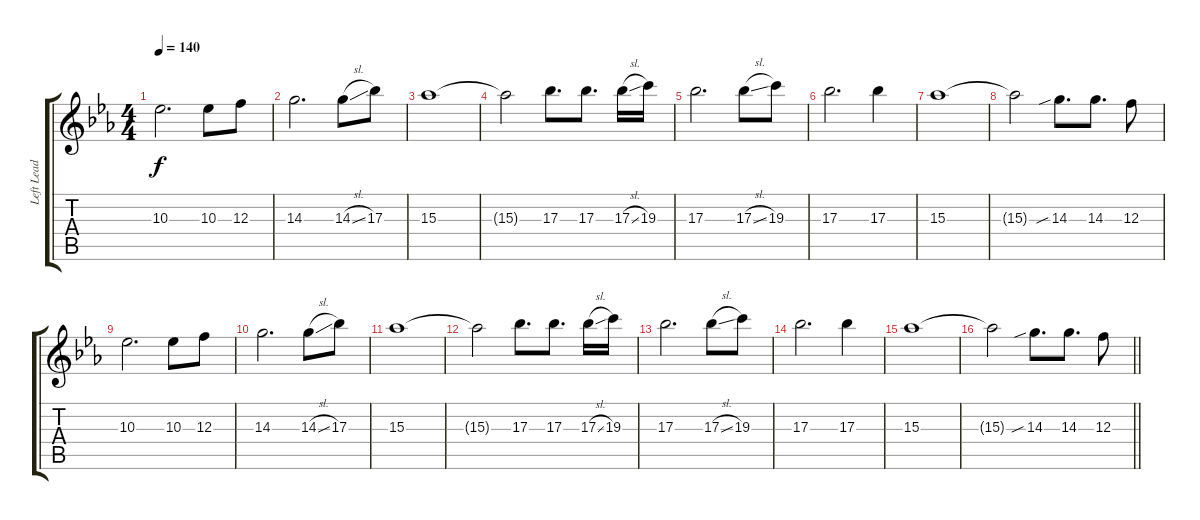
\track ("Left Lead Guitar" "Left Lead ") {instrument distortionguitar}
\staff {score tabs}
\tuning (D4 A3 F3 C3 G2 C2) {hide}
\ts (4 4)
\tempo 140
\clef g2
\ks eb
10.3.2{d dy f} 10.3.8 12.3.8 |
14.3.2{d} 14.3{sl}.8 17.3.8 |
15.3.1 |
15.3{t}.2 17.3.8{d} 17.3.8{d} 17.3{sl}.16 19.3.16 |
17.3.2{d} 17.3{sl}.8 19.3.8 |
17.3.2{d} 17.3.4 |
15.3.1 |
15.3{t}.2 14.3{sib}.8{d} 14.3.8{d} 12.3.8 |
10.3.2{d} 10.3.8 12.3.8 |
14.3.2{d} 14.3{sl}.8 17.3.8 |
15.3.1 |
15.3{t}.2 17.3.8{d} 17.3.8{d} 17.3{sl}.16 19.3.16 |
17.3.2{d} 17.3{sl}.8 19.3.8 |
17.3.2{d} 17.3.4 |
15.3.1 |
\barLineRight lightlight
15.3{t}.2 14.3{sib}.8{d} 14.3.8{d} 12.3.8
